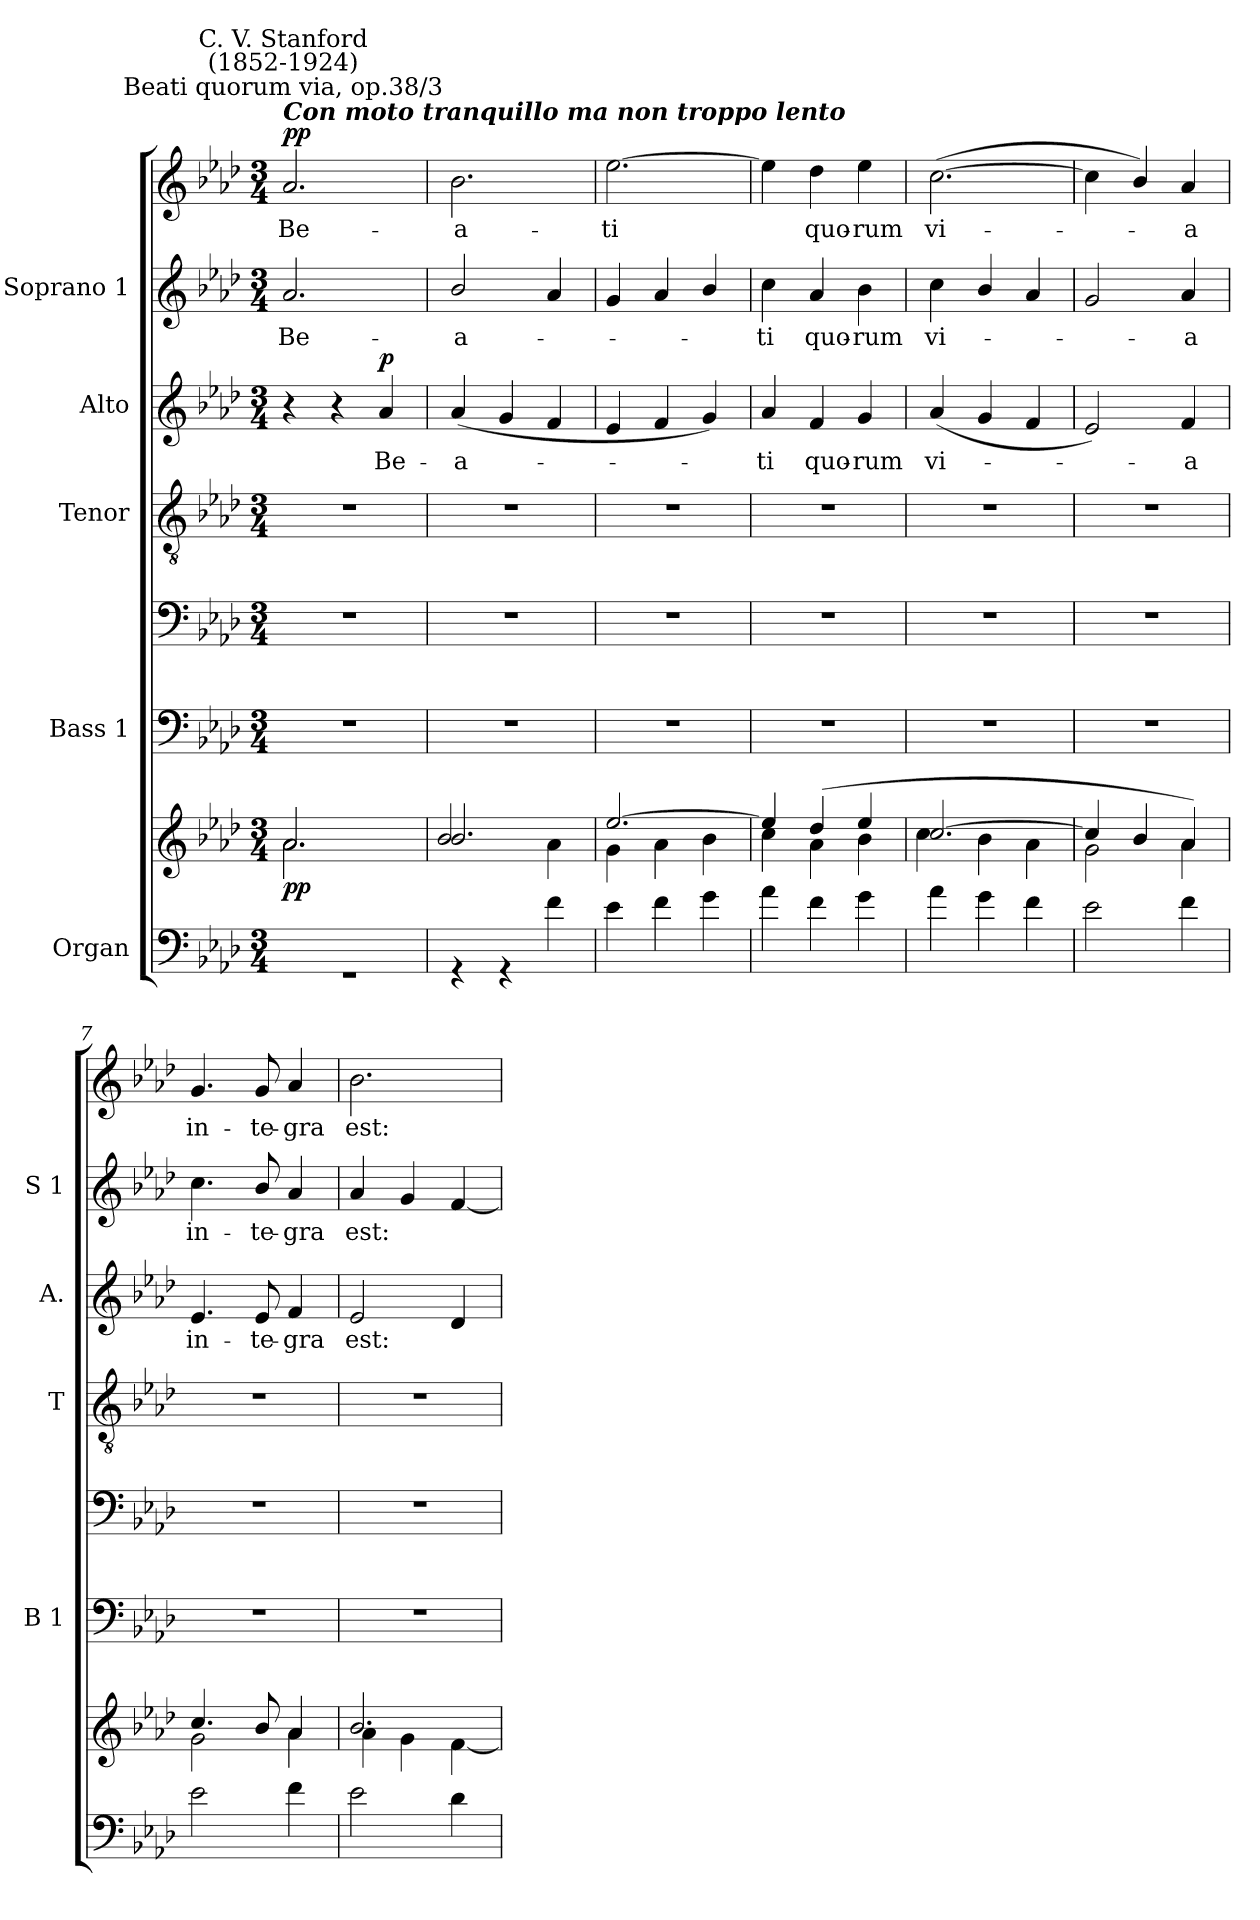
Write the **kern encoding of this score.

**kern	**kern	**dynam	**kern	**kern	**kern	**kern	**text	**dynam	**kern	**text	**kern	**text	**dynam
*part5	*part5	*part5	*part4	*part4	*part3	*part2	*part2	*part2	*part1	*part1	*part1	*part1	*part1
*staff8	*staff7	*staff7/8	*staff6	*staff5	*staff4	*staff3	*staff3	*staff3	*staff2	*staff2	*staff1	*staff1	*staff1/2
*I"Organ	*	*	*I"Bass 1	*	*I"Tenor	*I"Alto	*	*	*I"Soprano 1	*	*	*	*
*	*	*	*I'B 1	*	*I'T	*I'A.	*	*	*I'S 1	*	*	*	*
*clefF4	*clefG2	*	*clefF4	*clefF4	*clefGv2	*clefG2	*	*	*clefG2	*	*clefG2	*	*
*k[b-e-a-d-]	*k[b-e-a-d-]	*	*k[b-e-a-d-]	*k[b-e-a-d-]	*k[b-e-a-d-]	*k[b-e-a-d-]	*	*	*k[b-e-a-d-]	*	*k[b-e-a-d-]	*	*
*A-:	*A-:	*	*A-:	*A-:	*A-:	*A-:	*	*	*A-:	*	*A-:	*	*
*M3/4	*M3/4	*	*M3/4	*M3/4	*M3/4	*M3/4	*	*	*M3/4	*	*M3/4	*	*
=1	=1	=1	=1	=1	=1	=1	=1	=1	=1	=1	=1	=1	=1
*^	*	*	*	*	*	*	*	*	*	*	*	*	*
!	!	!	!	!	!	!	!	!	!	!	!	!LO:TX:a:Bi:t=Con moto tranquillo ma non troppo lento	!	!
!	!	!	!	!	!	!	!	!	!	!	!	!LO:TX:a:cj:t=Beati quorum via, op.38/3	!	!
!	!	!	!	!	!	!	!	!	!	!	!	!LO:TX:a:cj:t=C. V. Stanford\n(1852-1924)	!	!
!	!	!LO:TX:b:Bi:t=Con moto tranquillo ma non troppo lento	!	!	!	!	!	!	!	!	!	!	!	!
!LO:N:vis=1	!LO:N:vis=1	!	!LO:DY:b	!LO:N:vis=1	!LO:N:vis=1	!LO:N:vis=1	!	!	!	!	!LO:LY:b	!	!LO:LY:b	!
*	*	*^	*	*	*	*	*	*	*	*	*	*	*	*
!	!	!	!	!LO:DY:n=1:b	!	!	!	!	!	!	!	!	!	!	!LO:DY:b=2
!	!	!	!	!	!	!	!	!	!	!	!	!	!	!	!LO:DY:n=1:b
2.ryy	2.r	2.a-/	2.a-\	p p	2.r	2.r	2.r	4r	.	.	2.a-	-Be-	2.a-	Be-	p p
.	.	.	.	.	.	.	.	4r	.	.	.	.	.	.	.
!	!	!	!	!	!	!	!	!	!LO:LY:b	!LO:DY:b	!	!	!	!	!
.	.	.	.	.	.	.	.	4a-	Be-	p	.	.	.	.	.
=2	=2	=2	=2	=2	=2	=2	=2	=2	=2	=2	=2	=2	=2	=2	=2
!LO:N:vis=1	!	!	!	!	!LO:N:vis=1	!LO:N:vis=1	!LO:N:vis=1	!	!LO:LY:b	!	!	!LO:LY:b	!	!LO:LY:b	!
2.ryy	4r	2.b-/	2b-/	.	2.r	2.r	2.r	(<4a-	-a-	.	2b-/	-a-	2.b-	-a-	.
.	4r	.	.	.	.	.	.	4g	.	.	.	.	.	.	.
.	4f\	.	4a-\	.	.	.	.	4f	.	.	4a-	.	.	.	.
=3	=3	=3	=3	=3	=3	=3	=3	=3	=3	=3	=3	=3	=3	=3	=3
!LO:N:vis=1	!	!	!	!	!LO:N:vis=1	!LO:N:vis=1	!LO:N:vis=1	!	!	!	!	!	!	!LO:LY:b	!
2.ryy	4e-\	[2.ee-/	4g\	.	2.r	2.r	2.r	4e-	.	.	4g	.	[2.ee-	ti	.
.	4f\	.	4a-\	.	.	.	.	4f	.	.	4a-	.	.	.	.
.	4g\	.	4b-\	.	.	.	.	4g)	.	.	4b-/	.	.	.	.
=4	=4	=4	=4	=4	=4	=4	=4	=4	=4	=4	=4	=4	=4	=4	=4
!LO:N:vis=1	!	!	!	!	!LO:N:vis=1	!LO:N:vis=1	!LO:N:vis=1	!	!LO:LY:b	!	!	!LO:LY:b	!	!	!
2.ryy	4a-\	4ee-/]	4cc\	.	2.r	2.r	2.r	4a-	ti	.	4cc	ti	4ee-]	.	.
!	!	!	!	!	!	!	!	!	!LO:LY:b	!	!	!LO:LY:b	!	!LO:LY:b	!
.	4f\	(>4dd-/	4a-\	.	.	.	.	4f	quo-	.	4a-	quo-	4dd-	quo-	.
!	!	!	!	!	!	!	!	!	!LO:LY:b	!	!	!LO:LY:b	!	!LO:LY:b	!
.	4g\	4ee-/	4b-\	.	.	.	.	4g	-rum	.	4b-	-rum	4ee-	-rum	.
=5	=5	=5	=5	=5	=5	=5	=5	=5	=5	=5	=5	=5	=5	=5	=5
!LO:N:vis=1	!	!	!	!	!LO:N:vis=1	!LO:N:vis=1	!LO:N:vis=1	!	!LO:LY:b	!	!	!LO:LY:b	!	!LO:LY:b	!
2.ryy	4a-\	[2.cc/	4cc\	.	2.r	2.r	2.r	(<4a-	vi-	.	4cc	vi-	(>[2.cc	vi-	.
.	4g\	.	4b-\	.	.	.	.	4g	.	.	4b-/	.	.	.	.
.	4f\	.	4a-\	.	.	.	.	4f	.	.	4a-	.	.	.	.
=6	=6	=6	=6	=6	=6	=6	=6	=6	=6	=6	=6	=6	=6	=6	=6
!LO:N:vis=1	!	!	!	!	!LO:N:vis=1	!LO:N:vis=1	!LO:N:vis=1	!	!	!	!	!	!	!	!
2.ryy	2e-\	4cc/]	2g\	.	2.r	2.r	2.r	2e-)	.	.	2g	.	4cc]	.	.
.	.	4b-/	.	.	.	.	.	.	.	.	.	.	4b-/)	.	.
!	!	!	!	!	!	!	!	!	!LO:LY:b	!	!	!LO:LY:b	!	!LO:LY:b	!
.	4f\	4a-/)	4a-\	.	.	.	.	4f	a	.	4a-	a	4a-	a	.
=7	=7	=7	=7	=7	=7	=7	=7	=7	=7	=7	=7	=7	=7	=7	=7
!LO:N:vis=1	!	!	!	!	!LO:N:vis=1	!LO:N:vis=1	!LO:N:vis=1	!	!LO:LY:b	!	!	!LO:LY:b	!	!LO:LY:b	!
2.ryy	2e-\	4.cc/	2g\	.	2.r	2.r	2.r	4.e-	in-	.	4.cc	in-	4.g	in-	.
!	!	!	!	!	!	!	!	!	!LO:LY:b	!	!	!LO:LY:b	!	!LO:LY:b	!
.	.	8b-/	.	.	.	.	.	8e-	-te-	.	8b-/	-te-	8g	-te-	.
!	!	!	!	!	!	!	!	!	!LO:LY:b	!	!	!LO:LY:b	!	!LO:LY:b	!
.	4f\	4a-/	4a-\	.	.	.	.	4f	-gra	.	4a-	-gra	4a-	-gra	.
=8	=8	=8	=8	=8	=8	=8	=8	=8	=8	=8	=8	=8	=8	=8	=8
!LO:N:vis=1	!	!	!	!	!LO:N:vis=1	!LO:N:vis=1	!LO:N:vis=1	!	!LO:LY:b	!	!	!LO:LY:b	!	!LO:LY:b	!
2.ryy	2e-\	2.b-/	4a-\	.	2.r	2.r	2.r	2e-	est:	.	4a-	est:	2.b-	est:	.
.	.	.	4g\	.	.	.	.	.	.	.	4g	.	.	.	.
.	4d-\	.	[4f\	.	.	.	.	4d-	.	.	[4f	.	.	.	.
*v	*v	*	*	*	*	*	*	*	*	*	*	*	*	*	*
*	*v	*v	*	*	*	*	*	*	*	*	*	*	*	*
=	=	=	=	=	=	=	=	=	=	=	=	=	=
*-	*-	*-	*-	*-	*-	*-	*-	*-	*-	*-	*-	*-	*-
